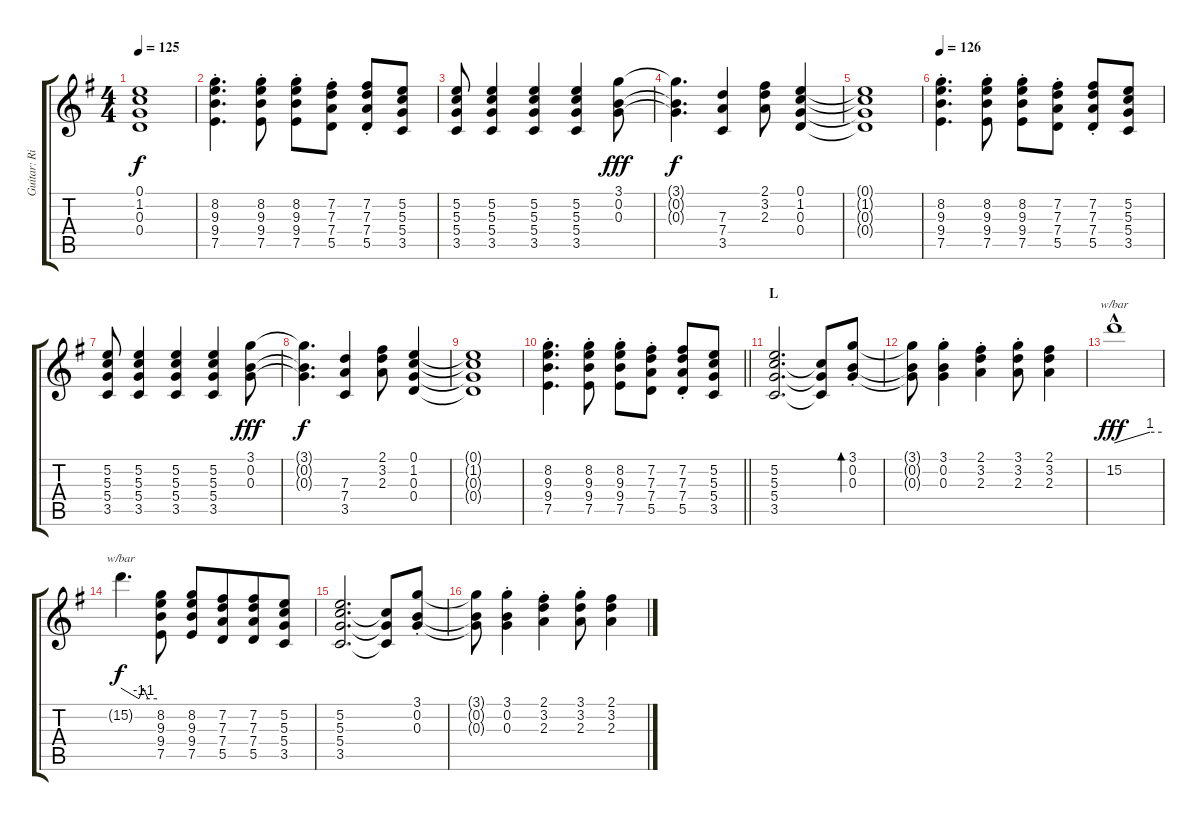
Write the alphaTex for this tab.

\track ("Guitar: Rik" "Guitar: Ri") {instrument overdrivenguitar}
\staff {score tabs}
\tuning (E4 B3 G3 D3 A2 E2) {hide}
\ts (4 4)
\tempo 125
\clef g2
\ks g
(0.1{t} 1.2{t} 0.3{t} 0.4{t}).1{dy f} |
(8.2{st} 9.3 9.4 7.5).4{d} (8.2{st} 9.3 9.4 7.5).8 (8.2{st} 9.3 9.4 7.5).8 (7.2{st} 7.3 7.4 5.5).8 (7.2{st} 7.3 7.4 5.5).8 (5.2 5.3 5.4 3.5).8 |
(5.2 5.3 5.4 3.5).8 (5.2 5.3 5.4 3.5).4 (5.2 5.3 5.4 3.5).4 (5.2 5.3 5.4 3.5).4 (3.1 0.2 0.3).8{dy fff} |
(3.1{t} 0.2{t} 0.3{t}).4{d dy f} (7.3 7.4 3.5).4 (2.1 3.2 2.3).8 (0.1 1.2 0.3 0.4).4 |
(0.1{t} 1.2{t} 0.3{t} 0.4{t}).1 |
\tempo 126
(8.2{st} 9.3 9.4 7.5).4{d} (8.2{st} 9.3 9.4 7.5).8 (8.2{st} 9.3 9.4 7.5).8 (7.2{st} 7.3 7.4 5.5).8 (7.2{st} 7.3 7.4 5.5).8 (5.2 5.3 5.4 3.5).8 |
(5.2 5.3 5.4 3.5).8 (5.2 5.3 5.4 3.5).4 (5.2 5.3 5.4 3.5).4 (5.2 5.3 5.4 3.5).4 (3.1 0.2 0.3).8{dy fff} |
(3.1{t} 0.2{t} 0.3{t}).4{d dy f} (7.3 7.4 3.5).4 (2.1 3.2 2.3).8 (0.1 1.2 0.3 0.4).4 |
(0.1{t} 1.2{t} 0.3{t} 0.4{t}).1 |
\barLineRight lightlight
(8.2{st} 9.3 9.4 7.5).4{d} (8.2{st} 9.3 9.4 7.5).8 (8.2{st} 9.3 9.4 7.5).8 (7.2{st} 7.3 7.4 5.5).8 (7.2{st} 7.3 7.4 5.5).8 (5.2 5.3 5.4 3.5).8 |
\section ("" "L")
(5.2 5.3 5.4 3.5).2{d} (5.3{t} 5.4{t} 3.5{t}).8 (3.1{st} 0.2{st} 0.3{st}).8{bd 60} |
(3.1{t} 0.2{t} 0.3{t}).8 (3.1{st} 0.2{st} 0.3{st}).4 (2.1{st} 3.2{st} 2.3{st}).4 (3.1{st} 3.2{st} 2.3{st}).8 (2.1 3.2 2.3).4 |
15.2{hac}.1{tbe (custom default 0 0 45 4 60 4) dy fff} |
15.2{t}.4{d tbe (custom default 0 0 30 -4 37 0 45 -4 60 -4) dy f} (8.2 9.3 9.4 7.5).8 (8.2 9.3 9.4 7.5).8 (7.2 7.3 7.4 5.5).8{beam merge} (7.2 7.3 7.4 5.5).8 (5.2 5.3 5.4 3.5).8 |
(5.2 5.3 5.4 3.5).2{d} (5.3{t} 5.4{t} 3.5{t}).8 (3.1{st} 0.2{st} 0.3{st}).8 |
(3.1{t} 0.2{t} 0.3{t}).8 (3.1{st} 0.2{st} 0.3{st}).4 (2.1{st} 3.2{st} 2.3{st}).4 (3.1{st} 3.2{st} 2.3{st}).8 (2.1 3.2 2.3).4
